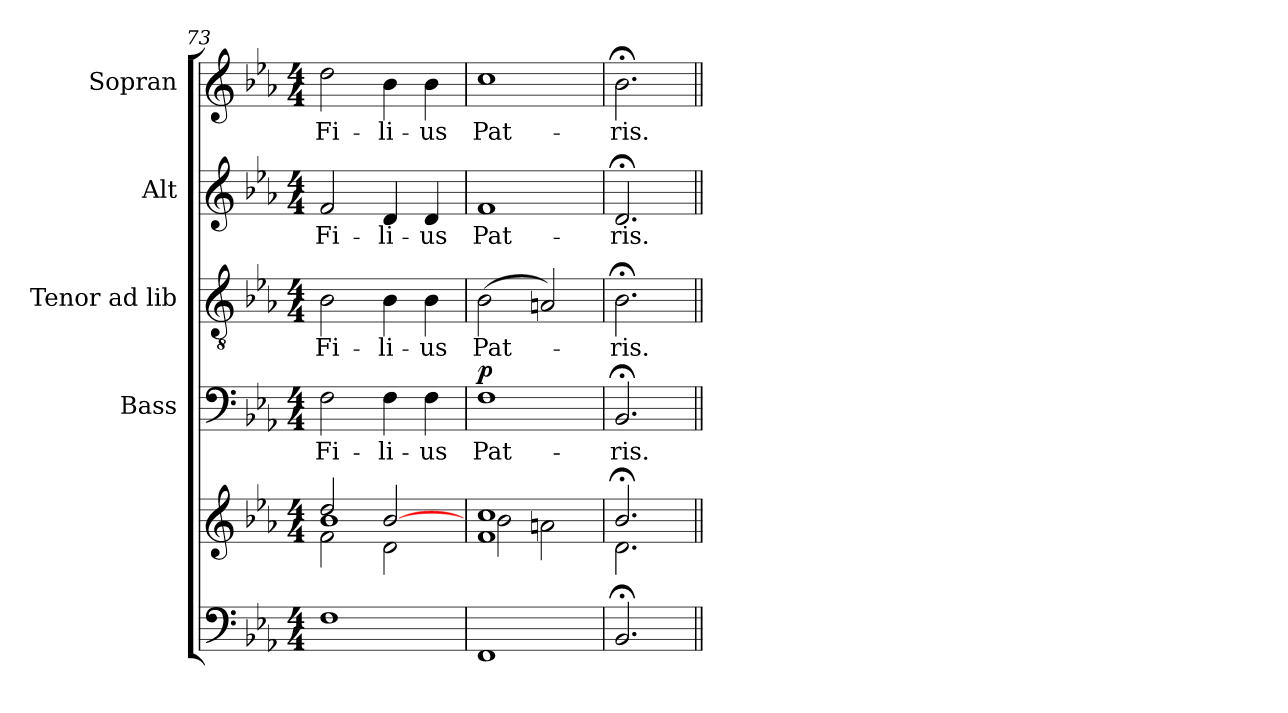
**kern	**kern	**kern	**text	**dynam	**kern	**text	**kern	**text	**kern	**text
*part5	*part5	*part4	*part4	*part4	*part3	*part3	*part2	*part2	*part1	*part1
*staff6	*staff5	*staff4	*staff4	*staff4	*staff3	*staff3	*staff2	*staff2	*staff1	*staff1
*	*	*I"Bass	*	*	*I"Tenor ad lib	*	*I"Alt	*	*I"Sopran	*
*	*	*I'B	*	*	*I'T	*	*I'A	*	*I'S	*
*clefF4	*clefG2	*clefF4	*	*	*clefGv2	*	*clefG2	*	*clefG2	*
*k[b-e-a-]	*k[b-e-a-]	*k[b-e-a-]	*	*	*k[b-e-a-]	*	*k[b-e-a-]	*	*k[b-e-a-]	*
*E-:	*E-:	*E-:	*	*	*E-:	*	*E-:	*	*E-:	*
*M4/4	*M4/4	*M4/4	*	*	*M4/4	*	*M4/4	*	*M4/4	*
=73	=73	=73	=73	=73	=73	=73	=73	=73	=73	=73
*	*^	*	*	*	*	*	*	*	*	*
*	*	*^	*	*	*	*	*	*	*	*	*
!	!	!	!	!	!LO:LY:b	!	!	!LO:LY:b	!	!LO:LY:b	!	!LO:LY:b
1F	2dd/	1b-	2f\	2F\	Fi-	.	2B-\	Fi-	2f/	Fi-	2dd\	Fi-
!	!	!	!	!	!LO:LY:b	!	!	!LO:LY:b	!	!LO:LY:b	!	!LO:LY:b
.	[>2b-/	.	2d\	4F\	-li-	.	4B-\	-li-	4d/	-li-	4b-\	-li-
!	!	!	!	!	!LO:LY:b	!	!	!LO:LY:b	!	!LO:LY:b	!	!LO:LY:b
.	.	.	.	4F\	-us	.	4B-\	-us	4d/	-us	4b-\	-us
*	*	*v	*v	*	*	*	*	*	*	*	*	*
=74	=74	=74	=74	=74	=74	=74	=74	=74	=74	=74	=74
!	!	!	!	!LO:LY:b	!LO:DY:a	!	!LO:LY:b	!	!LO:LY:b	!	!LO:LY:b
1FF	1f 1cc	2b-\	1F	Pat-	p	(>2B-\	Pat-	1f	Pat-	1cc	Pat-
.	.	2an\	.	.	.	2An/)	.	.	.	.	.
=75	=75	=75	=75	=75	=75	=75	=75	=75	=75	=75	=75
!	!	!	!	!LO:LY:b	!	!	!LO:LY:b	!	!LO:LY:b	!	!LO:LY:b
2.BB-;/	2.b-;</	2.d\	2.BB-;</	-ris.	.	2.B-;<\	-ris.	2.d;</	-ris.	2.b-;<\	-ris.
*	*v	*v	*	*	*	*	*	*	*	*	*
=||	=||	=||	=||	=||	=||	=||	=||	=||	=||	=||
*-	*-	*-	*-	*-	*-	*-	*-	*-	*-	*-
